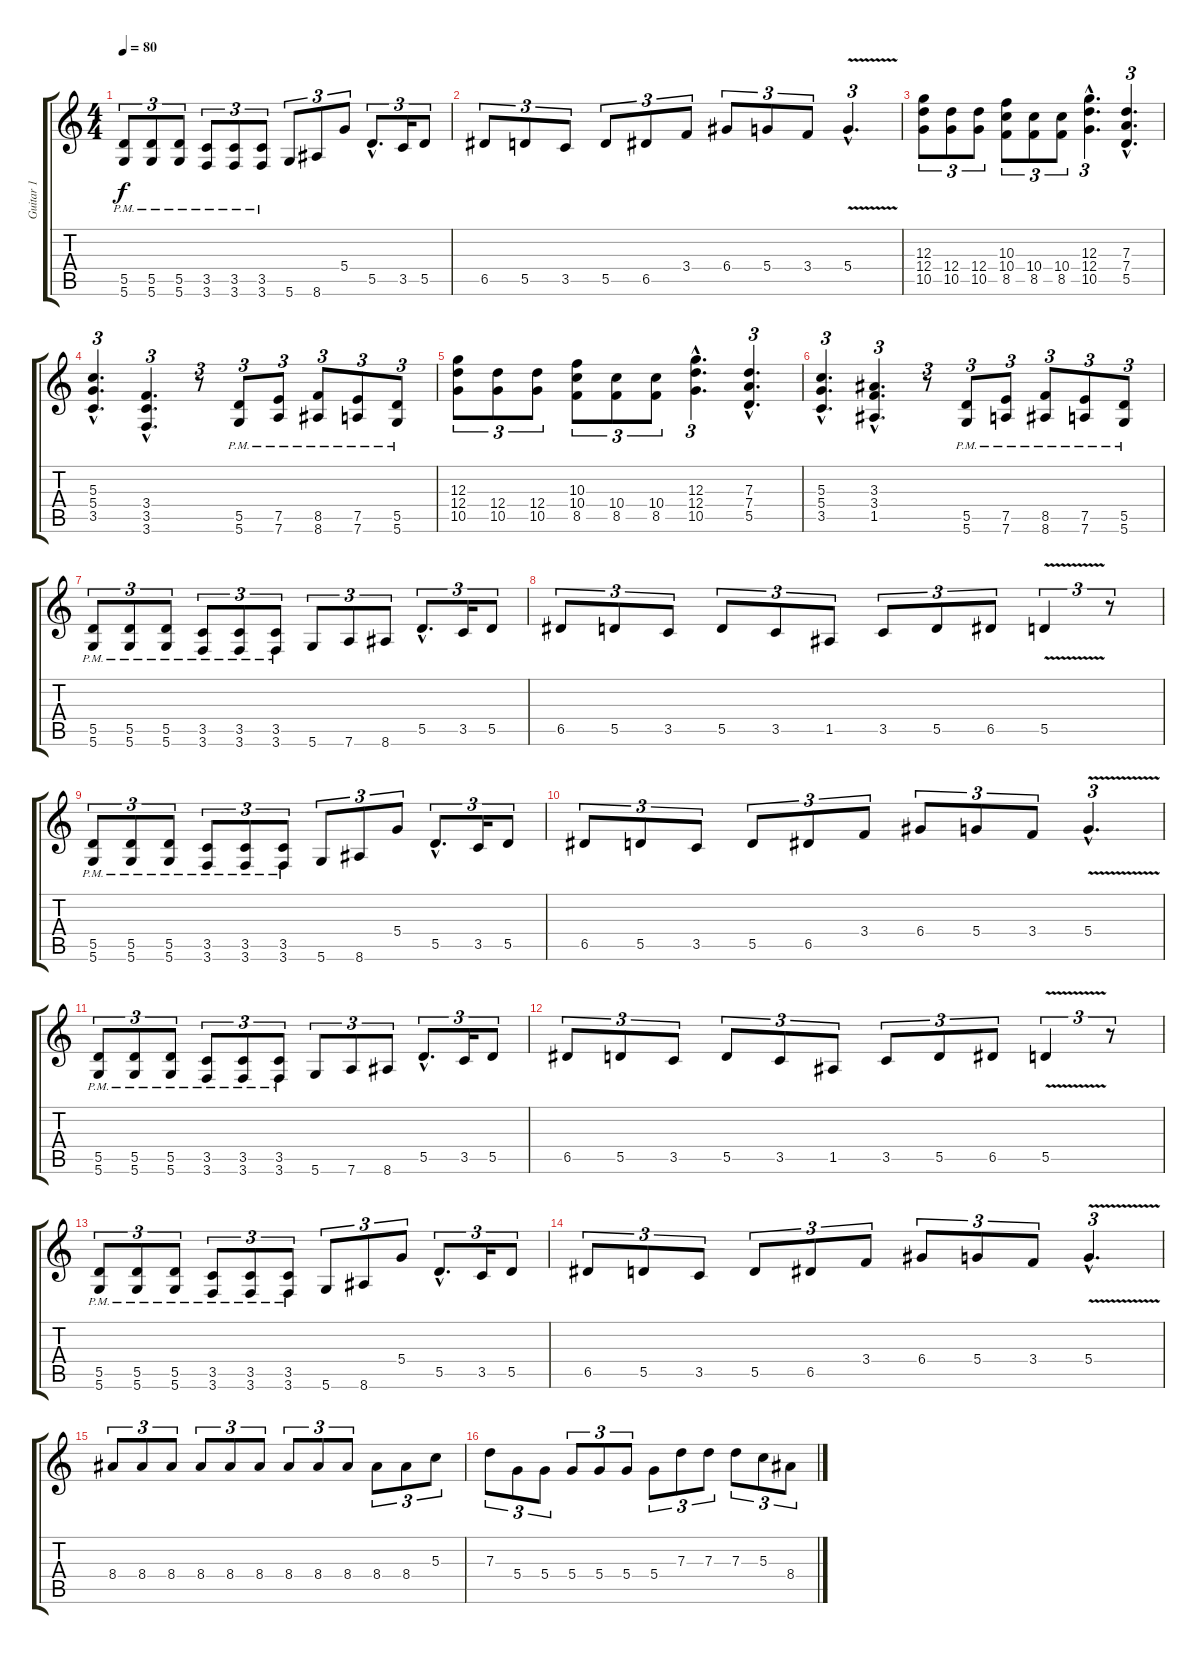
\track ("Guitar 1" "Guitar 1") {instrument overdrivenguitar}
\staff {score tabs}
\tuning (E4 B3 G3 D3 A2 D2) {hide}
\ts (4 4)
\tempo 80
\clef g2
\ks c
(5.5{pm} 5.6{pm}).8{tu (3 2) dy f} (5.5{pm} 5.6{pm}).8{tu (3 2)} (5.5{pm} 5.6{pm}).8{tu (3 2)} (3.5{pm} 3.6{pm}).8{tu (3 2)} (3.5{pm} 3.6{pm}).8{tu (3 2)} (3.5{pm} 3.6{pm}).8{tu (3 2)} 5.6.8{tu (3 2)} 8.6.8{tu (3 2)} 5.4.8{tu (3 2)} 5.5{hac}.8{d tu (3 2)} 3.5.16{tu (3 2)} 5.5.8{tu (3 2)} |
6.5.8{tu (3 2)} 5.5.8{tu (3 2)} 3.5.8{tu (3 2)} 5.5.8{tu (3 2)} 6.5.8{tu (3 2)} 3.4.8{tu (3 2)} 6.4.8{tu (3 2)} 5.4.8{tu (3 2)} 3.4.8{tu (3 2)} 5.4{v hac}.4{d tu (3 2)} |
(12.3 12.4 10.5).8{tu (3 2)} (12.4 10.5).8{tu (3 2)} (12.4 10.5).8{tu (3 2)} (10.3 10.4 8.5).8{tu (3 2)} (10.4 8.5).8{tu (3 2)} (10.4 8.5).8{tu (3 2)} (12.3{hac} 12.4{hac} 10.5{hac}).4{d tu (3 2)} (7.3{hac} 7.4{hac} 5.5{hac}).4{d tu (3 2)} |
(5.3{hac} 5.4{hac} 3.5{hac}).4{d tu (3 2)} (3.4{hac} 3.5{hac} 3.6{hac}).4{d tu (3 2)} r.8{tu (3 2)} (5.5{pm} 5.6{pm}).8{tu (3 2)} (7.5{pm} 7.6{pm}).8{tu (3 2)} (8.5{pm} 8.6{pm}).8{tu (3 2)} (7.5{pm} 7.6{pm}).8{tu (3 2)} (5.5{pm} 5.6{pm}).8{tu (3 2)} |
(12.3 12.4 10.5).8{tu (3 2)} (12.4 10.5).8{tu (3 2)} (12.4 10.5).8{tu (3 2)} (10.3 10.4 8.5).8{tu (3 2)} (10.4 8.5).8{tu (3 2)} (10.4 8.5).8{tu (3 2)} (12.3{hac} 12.4{hac} 10.5{hac}).4{d tu (3 2)} (7.3{hac} 7.4{hac} 5.5{hac}).4{d tu (3 2)} |
(5.3{hac} 5.4{hac} 3.5{hac}).4{d tu (3 2)} (3.3{hac} 3.4{hac} 1.5{hac}).4{d tu (3 2)} r.8{tu (3 2)} (5.5{pm} 5.6{pm}).8{tu (3 2)} (7.5{pm} 7.6{pm}).8{tu (3 2)} (8.5{pm} 8.6{pm}).8{tu (3 2)} (7.5{pm} 7.6{pm}).8{tu (3 2)} (5.5{pm} 5.6{pm}).8{tu (3 2)} |
(5.5{pm} 5.6{pm}).8{tu (3 2)} (5.5{pm} 5.6{pm}).8{tu (3 2)} (5.5{pm} 5.6{pm}).8{tu (3 2)} (3.5{pm} 3.6{pm}).8{tu (3 2)} (3.5{pm} 3.6{pm}).8{tu (3 2)} (3.5{pm} 3.6{pm}).8{tu (3 2)} 5.6.8{tu (3 2)} 7.6.8{tu (3 2)} 8.6.8{tu (3 2)} 5.5{hac}.8{d tu (3 2)} 3.5.16{tu (3 2)} 5.5.8{tu (3 2)} |
6.5.8{tu (3 2)} 5.5.8{tu (3 2)} 3.5.8{tu (3 2)} 5.5.8{tu (3 2)} 3.5.8{tu (3 2)} 1.5.8{tu (3 2)} 3.5.8{tu (3 2)} 5.5.8{tu (3 2)} 6.5.8{tu (3 2)} 5.5{v}.4{tu (3 2)} r.8{tu (3 2)} |
(5.5{pm} 5.6{pm}).8{tu (3 2)} (5.5{pm} 5.6{pm}).8{tu (3 2)} (5.5{pm} 5.6{pm}).8{tu (3 2)} (3.5{pm} 3.6{pm}).8{tu (3 2)} (3.5{pm} 3.6{pm}).8{tu (3 2)} (3.5{pm} 3.6{pm}).8{tu (3 2)} 5.6.8{tu (3 2)} 8.6.8{tu (3 2)} 5.4.8{tu (3 2)} 5.5{hac}.8{d tu (3 2)} 3.5.16{tu (3 2)} 5.5.8{tu (3 2)} |
6.5.8{tu (3 2)} 5.5.8{tu (3 2)} 3.5.8{tu (3 2)} 5.5.8{tu (3 2)} 6.5.8{tu (3 2)} 3.4.8{tu (3 2)} 6.4.8{tu (3 2)} 5.4.8{tu (3 2)} 3.4.8{tu (3 2)} 5.4{v hac}.4{d tu (3 2)} |
(5.5{pm} 5.6{pm}).8{tu (3 2)} (5.5{pm} 5.6{pm}).8{tu (3 2)} (5.5{pm} 5.6{pm}).8{tu (3 2)} (3.5{pm} 3.6{pm}).8{tu (3 2)} (3.5{pm} 3.6{pm}).8{tu (3 2)} (3.5{pm} 3.6{pm}).8{tu (3 2)} 5.6.8{tu (3 2)} 7.6.8{tu (3 2)} 8.6.8{tu (3 2)} 5.5{hac}.8{d tu (3 2)} 3.5.16{tu (3 2)} 5.5.8{tu (3 2)} |
6.5.8{tu (3 2)} 5.5.8{tu (3 2)} 3.5.8{tu (3 2)} 5.5.8{tu (3 2)} 3.5.8{tu (3 2)} 1.5.8{tu (3 2)} 3.5.8{tu (3 2)} 5.5.8{tu (3 2)} 6.5.8{tu (3 2)} 5.5{v}.4{tu (3 2)} r.8{tu (3 2)} |
(5.5{pm} 5.6{pm}).8{tu (3 2)} (5.5{pm} 5.6{pm}).8{tu (3 2)} (5.5{pm} 5.6{pm}).8{tu (3 2)} (3.5{pm} 3.6{pm}).8{tu (3 2)} (3.5{pm} 3.6{pm}).8{tu (3 2)} (3.5{pm} 3.6{pm}).8{tu (3 2)} 5.6.8{tu (3 2)} 8.6.8{tu (3 2)} 5.4.8{tu (3 2)} 5.5{hac}.8{d tu (3 2)} 3.5.16{tu (3 2)} 5.5.8{tu (3 2)} |
6.5.8{tu (3 2)} 5.5.8{tu (3 2)} 3.5.8{tu (3 2)} 5.5.8{tu (3 2)} 6.5.8{tu (3 2)} 3.4.8{tu (3 2)} 6.4.8{tu (3 2)} 5.4.8{tu (3 2)} 3.4.8{tu (3 2)} 5.4{v hac}.4{d tu (3 2)} |
8.4.8{tu (3 2)} 8.4.8{tu (3 2)} 8.4.8{tu (3 2)} 8.4.8{tu (3 2)} 8.4.8{tu (3 2)} 8.4.8{tu (3 2)} 8.4.8{tu (3 2)} 8.4.8{tu (3 2)} 8.4.8{tu (3 2)} 8.4.8{tu (3 2)} 8.4.8{tu (3 2)} 5.3.8{tu (3 2)} |
7.3.8{tu (3 2)} 5.4.8{tu (3 2)} 5.4.8{tu (3 2)} 5.4.8{tu (3 2)} 5.4.8{tu (3 2)} 5.4.8{tu (3 2)} 5.4.8{tu (3 2)} 7.3.8{tu (3 2)} 7.3.8{tu (3 2)} 7.3.8{tu (3 2)} 5.3.8{tu (3 2)} 8.4.8{tu (3 2)}
